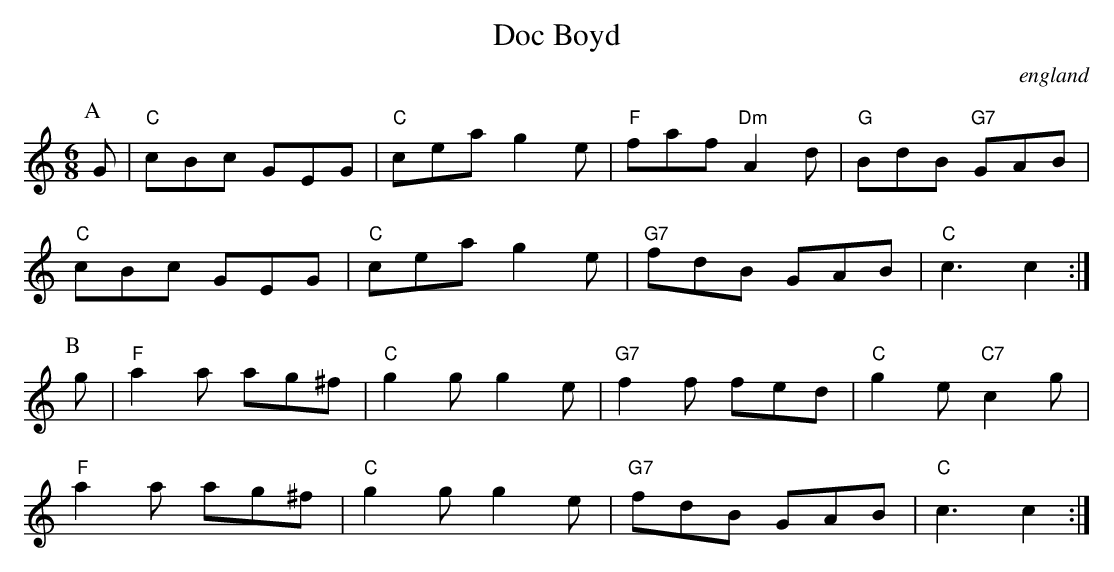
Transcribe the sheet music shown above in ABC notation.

X:1
T:Doc Boyd
O:england
M:6/8
K:C
P:A
G|"C"cBc GEG|"C"cea g2e|"F"faf "Dm"A2d|"G"BdB "G7"GAB|
"C"cBc GEG|"C"cea g2e|"G7"fdB GAB|"C"c3 c2:|
P:B
g|"F"a2a ag^f|"C"g2g g2e|"G7"f2f fed|"C"g2e "C7"c2g|
"F"a2a ag^f|"C"g2g g2e|"G7"fdB GAB|"C"c3 c2:|
